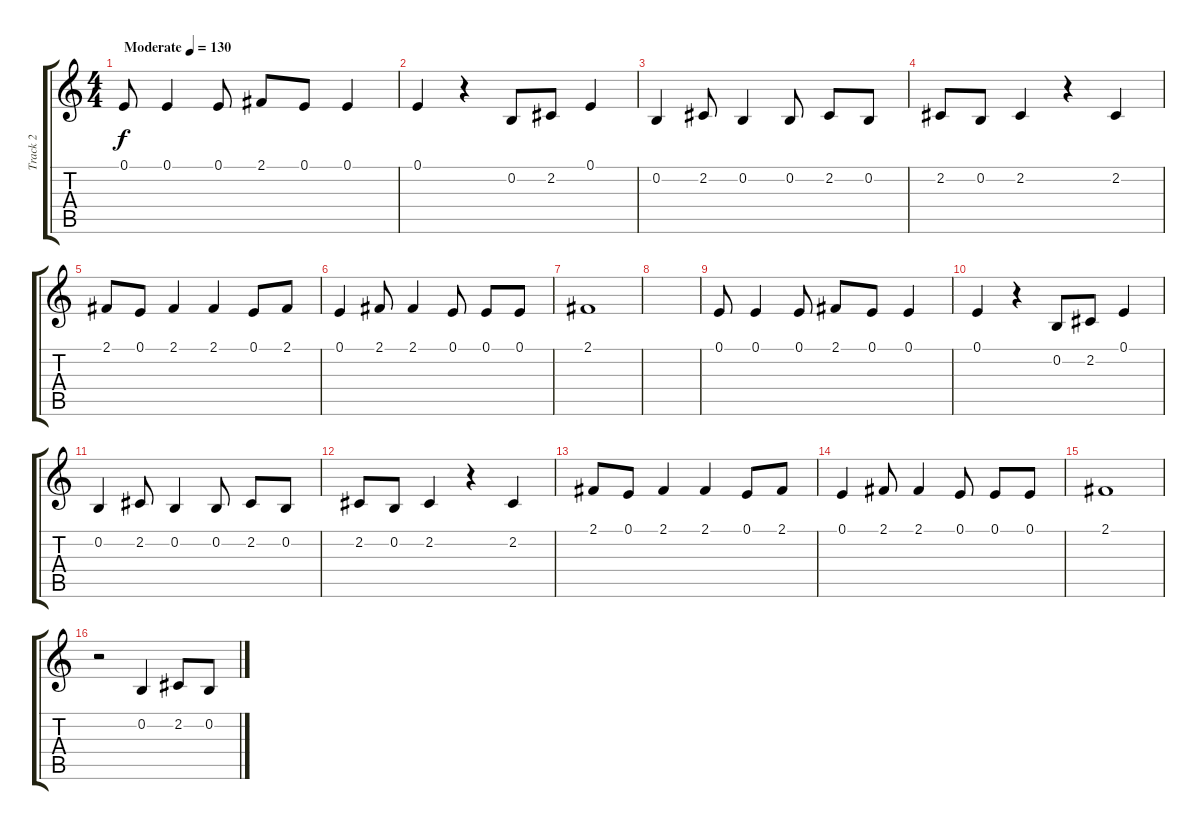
\track ("Track 2" "Track 2") {instrument clarinet}
\staff {score tabs}
\tuning (E4 B3 G3 D3 A2 E2) {hide}
\ts (4 4)
\tempo (130 "Moderate")
\clef g2
\ks c
0.1.8{dy f instrument clarinet} 0.1.4 0.1.8 2.1.8 0.1.8 0.1.4 |
0.1.4 r.4 0.2.8 2.2.8 0.1.4 |
0.2.4 2.2.8 0.2.4 0.2.8 2.2.8 0.2.8 |
2.2.8 0.2.8 2.2.4 r.4 2.2.4 |
2.1.8 0.1.8 2.1.4 2.1.4 0.1.8 2.1.8 |
0.1.4 2.1.8 2.1.4 0.1.8 0.1.8 0.1.8 |
2.1.1 |
|
0.1.8 0.1.4 0.1.8 2.1.8 0.1.8 0.1.4 |
0.1.4 r.4 0.2.8 2.2.8 0.1.4 |
0.2.4 2.2.8 0.2.4 0.2.8 2.2.8 0.2.8 |
2.2.8 0.2.8 2.2.4 r.4 2.2.4 |
2.1.8 0.1.8 2.1.4 2.1.4 0.1.8 2.1.8 |
0.1.4 2.1.8 2.1.4 0.1.8 0.1.8 0.1.8 |
2.1.1 |
r.2 0.2.4 2.2.8 0.2.8
